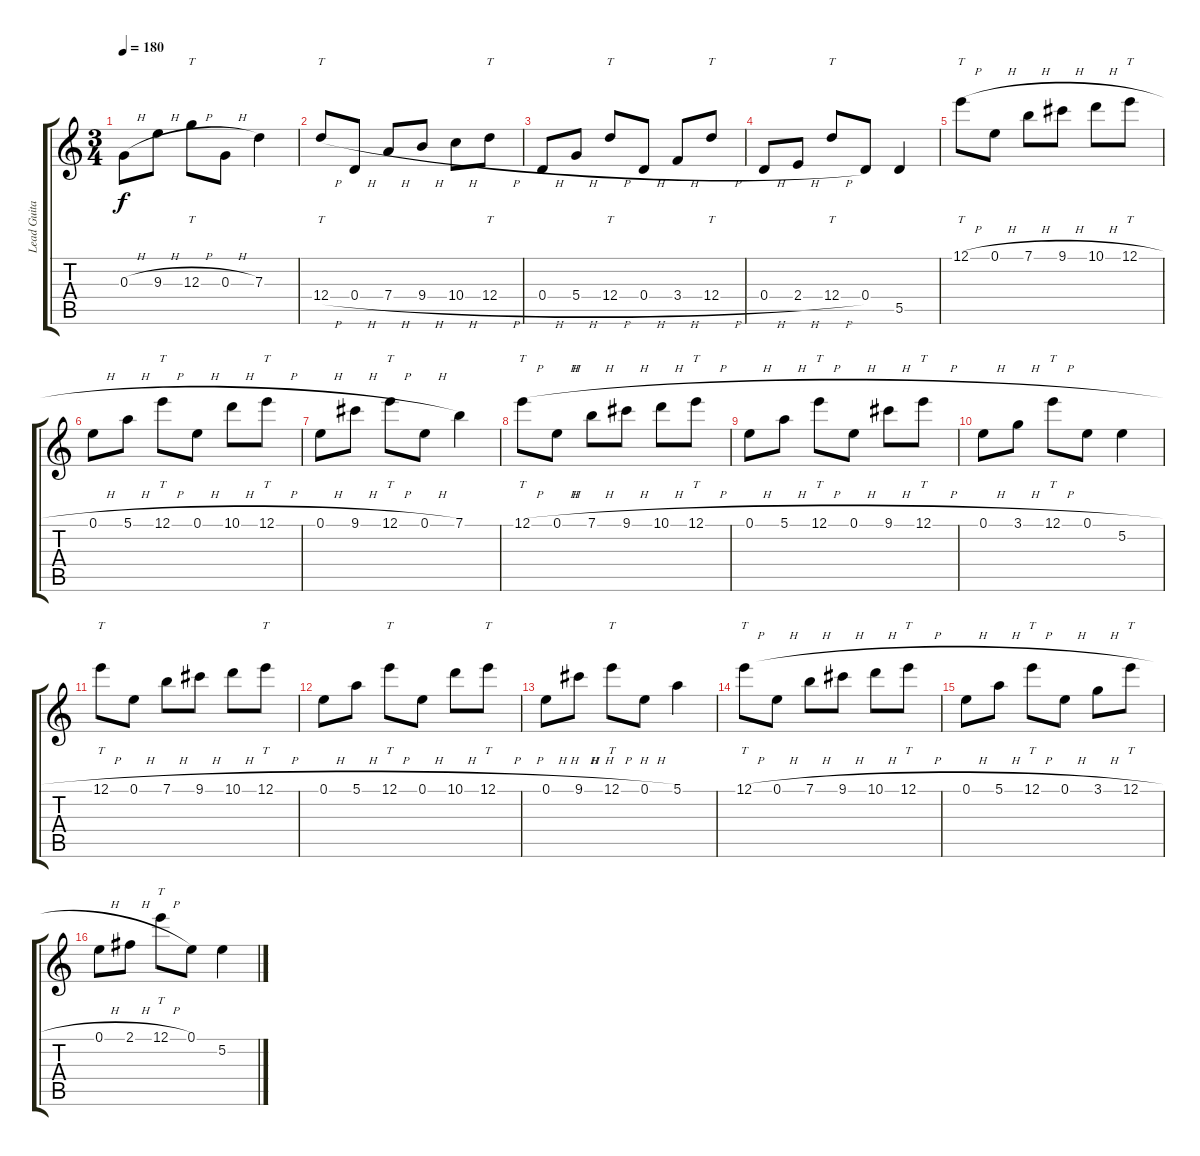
\track ("Lead Guitar" "Lead Guita") {instrument electricguitarclean}
\staff {score tabs}
\tuning (E4 B3 G3 D3 A2 E2) {hide}
\ts (3 4)
\tempo 180
\clef g2
\ks c
0.3{h}.8{dy f} 9.3{h}.8 12.3{h}.8{tt} 0.3{h}.8 7.3.4 |
12.4{h}.8{tt} 0.4{h}.8 7.4{h}.8 9.4{h}.8 10.4{h}.8 12.4{h}.8{tt} |
0.4{h}.8 5.4{h}.8 12.4{h}.8{tt} 0.4{h}.8 3.4{h}.8 12.4{h}.8{tt} |
0.4{h}.8 2.4{h}.8 12.4{h}.8{tt} 0.4.8 5.5.4 |
12.1{h}.8{tt} 0.1{h}.8 7.1{h}.8 9.1{h}.8 10.1{h}.8 12.1{h}.8{tt} |
0.1{h}.8 5.1{h}.8 12.1{h}.8{tt} 0.1{h}.8 10.1{h}.8 12.1{h}.8{tt} |
0.1{h}.8 9.1{h}.8 12.1{h}.8{tt} 0.1{h}.8 7.1.4 |
12.1{h}.8{tt} 0.1{h}.8 7.1{h}.8 9.1{h}.8 10.1{h}.8 12.1{h}.8{tt} |
0.1{h}.8 5.1{h}.8 12.1{h}.8{tt} 0.1{h}.8 9.1{h}.8 12.1{h}.8{tt} |
0.1{h}.8 3.1{h}.8 12.1{h}.8{tt} 0.1{h}.8 5.2.4 |
12.1{h}.8{tt} 0.1{h}.8 7.1{h}.8 9.1{h}.8 10.1{h}.8 12.1{h}.8{tt} |
0.1{h}.8 5.1{h}.8 12.1{h}.8{tt} 0.1{h}.8 10.1{h}.8 12.1{h}.8{tt} |
0.1{h}.8 9.1{h}.8 12.1{h}.8{tt} 0.1{h}.8 5.1.4 |
12.1{h}.8{tt} 0.1{h}.8 7.1{h}.8 9.1{h}.8 10.1{h}.8 12.1{h}.8{tt} |
0.1{h}.8 5.1{h}.8 12.1{h}.8{tt} 0.1{h}.8 3.1{h}.8 12.1{h}.8{tt} |
0.1{h}.8 2.1{h}.8 12.1{h}.8{tt} 0.1.8 5.2.4
